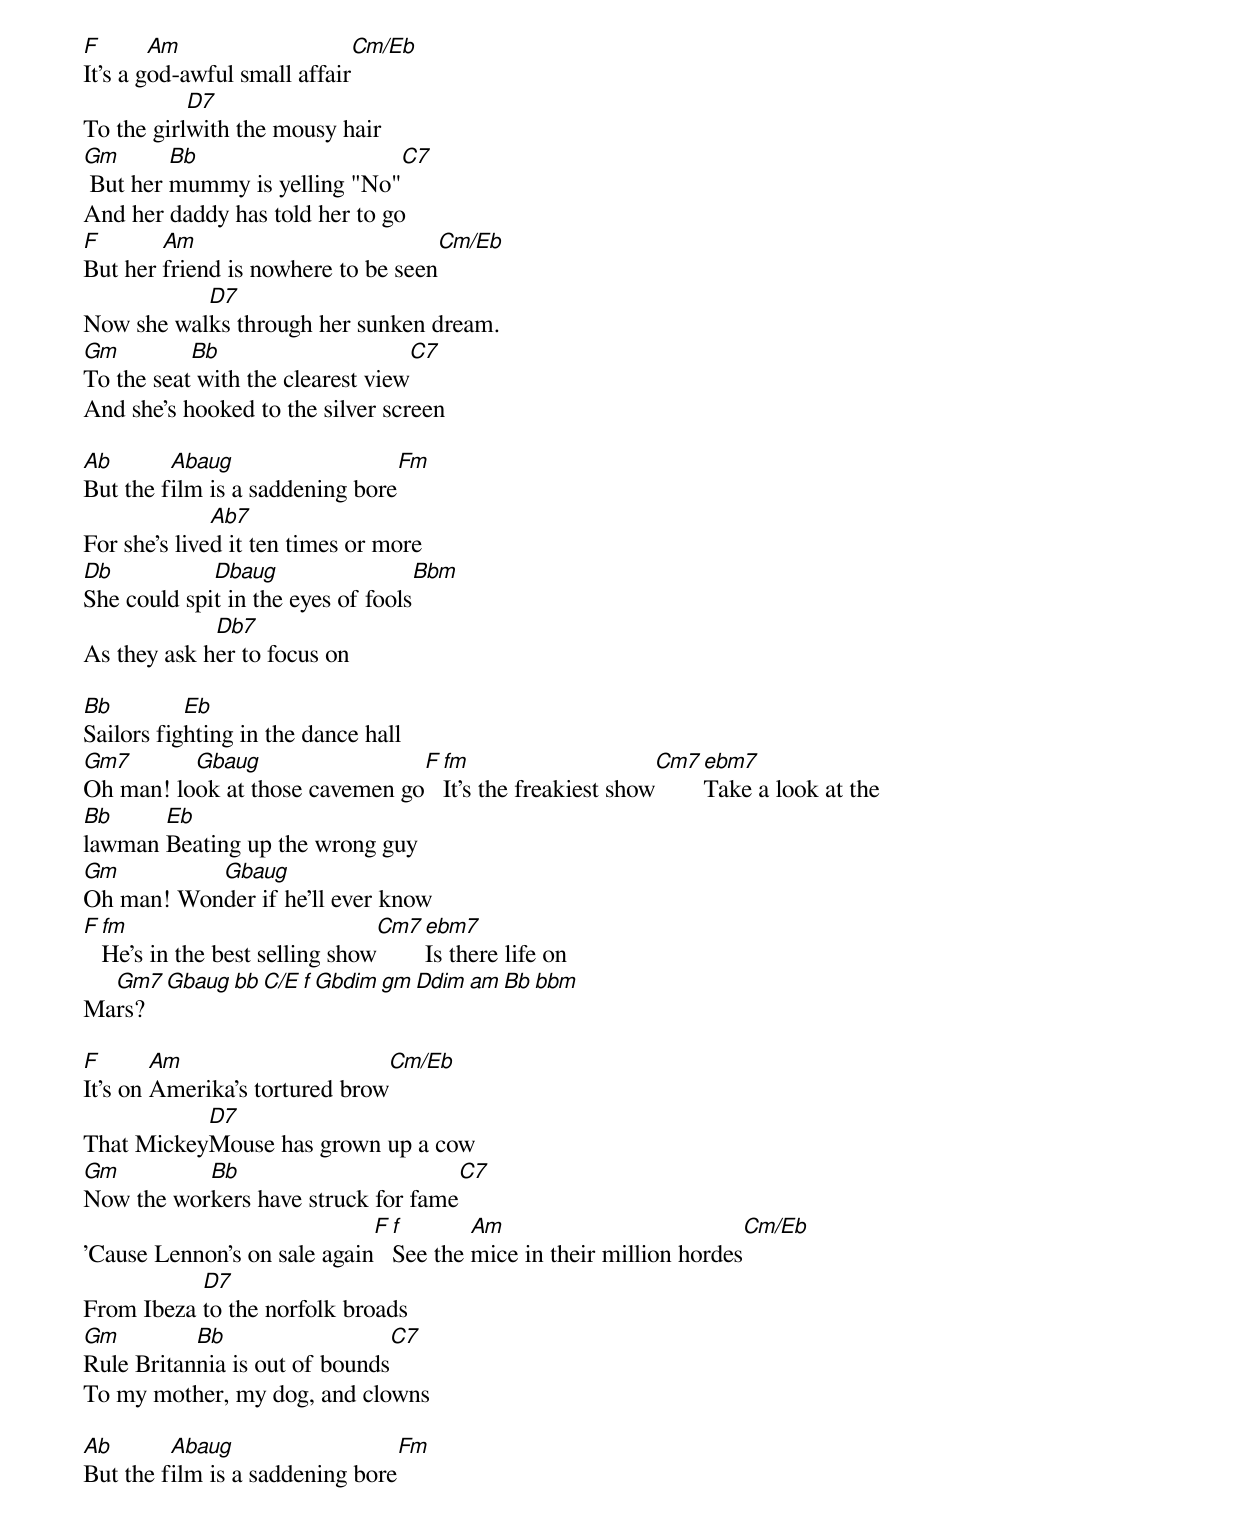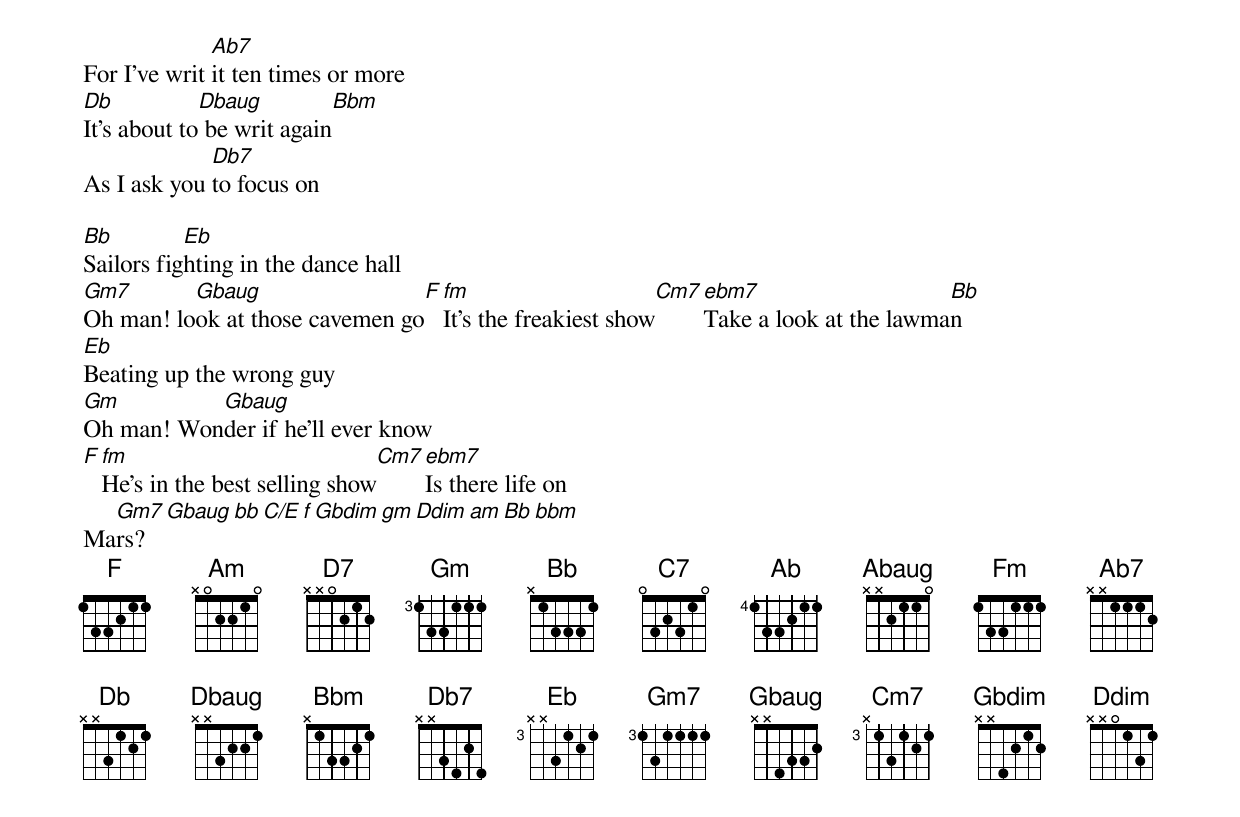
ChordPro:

[F]It's a g[Am]od-awful small affair[Cm/Eb]
To the girl[D7]with the mousy hair
[Gm] But her [Bb]mummy is yelling "No"[C7]
And her daddy has told her to go
[F]But her [Am]friend is nowhere to be seen[Cm/Eb]
Now she wal[D7]ks through her sunken dream.
[Gm]To the seat[Bb] with the clearest view[C7]
And she's hooked to the silver screen

[Ab]But the f[Abaug]ilm is a saddening bore[Fm]
For she's live[Ab7]d it ten times or more
[Db]She could spi[Dbaug]t in the eyes of fools[Bbm]
As they ask h[Db7]er to focus on

[Bb]Sailors fig[Eb]hting in the dance hall
[Gm7]Oh man! lo[Gbaug]ok at those cavemen go[F][fm]It's the freakiest show[Cm7][ebm7]Take a look at the
[Bb]lawman [Eb]Beating up the wrong guy
[Gm]Oh man! Won[Gbaug]der if he'll ever know
[F][fm]He's in the best selling show[Cm7][ebm7]Is there life on
Ma[Gm7]rs?[Gbaug][bb][C/E][f][Gbdim][gm][Ddim][am][Bb][bbm]

[F]It's on [Am]Amerika's tortured brow[Cm/Eb]
That Mickey[D7]Mouse has grown up a cow
[Gm]Now the wor[Bb]kers have struck for fame[C7]
'Cause Lennon's on sale again[F][f]See the [Am]mice in their million hordes[Cm/Eb]
From Ibeza [D7]to the norfolk broads
[Gm]Rule Britan[Bb]nia is out of bounds[C7]
To my mother, my dog, and clowns

[Ab]But the f[Abaug]ilm is a saddening bore[Fm]
For I've writ [Ab7]it ten times or more
[Db]It's about to[Dbaug] be writ again[Bbm]
As I ask you [Db7]to focus on

[Bb]Sailors fig[Eb]hting in the dance hall
[Gm7]Oh man! lo[Gbaug]ok at those cavemen go[F][fm]It's the freakiest show[Cm7][ebm7]Take a look at the lawma[Bb]n
[Eb]Beating up the wrong guy
[Gm]Oh man! Won[Gbaug]der if he'll ever know
[F][fm]He's in the best selling show[Cm7][ebm7]Is there life on
Ma[Gm7]rs?[Gbaug][bb][C/E][f][Gbdim][gm][Ddim][am][Bb][bbm]
